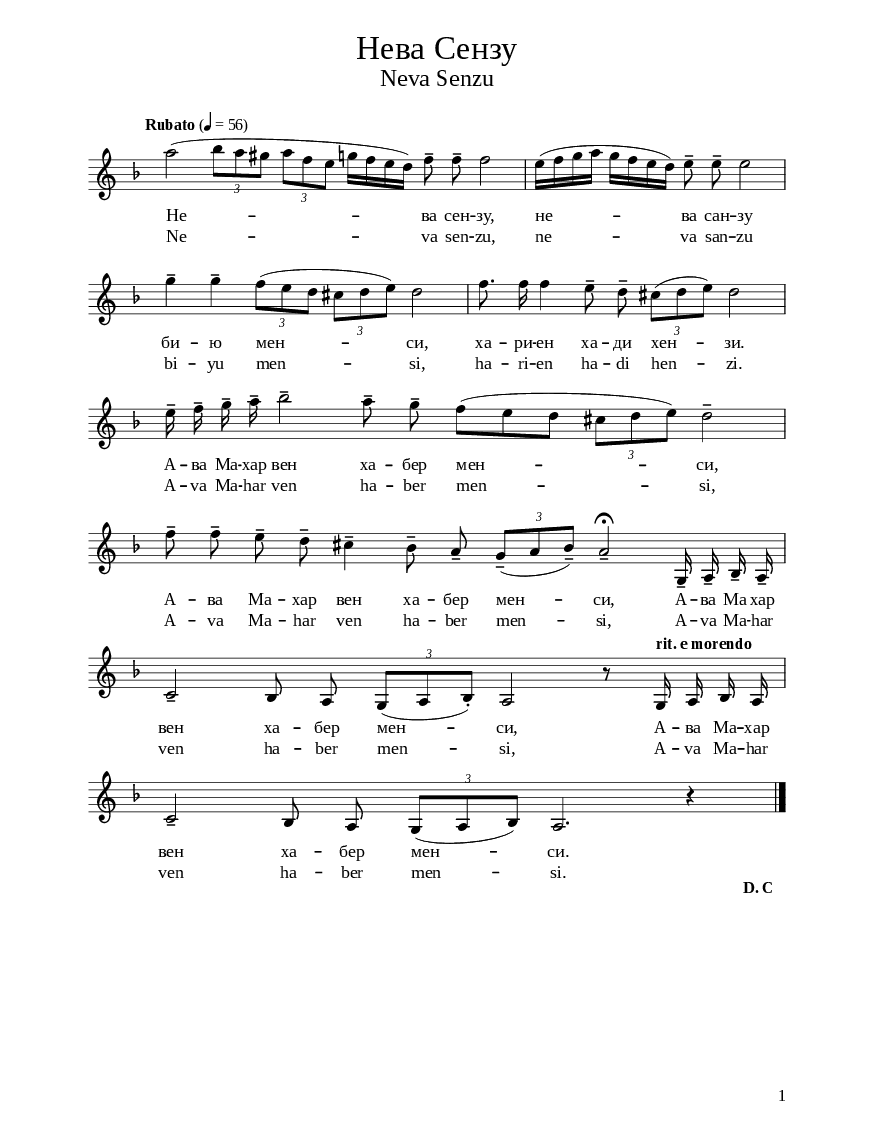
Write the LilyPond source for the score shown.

\version "2.24.0"

% include paper part and global functions
\include "include/globals.ily"

\bookpart {
  \label #'ref091
  \tocItem \markup "Нева Сензу - Neva Senzu"
  \include "include/bookpart-paper.ily"
  \score {
    \include "include/score-layout.ily"

    \new Voice \absolute {
      \clef treble
      \key d \minor
      \tempoFunc "Rubato" 4 "56"
      \autoBeamOn

      \omit Score.TimeSignature
      \cadenzaOn % allows custom bar lines
      \autoBeamOff
      a''2 ( \tuplet 3/2 { bes''8 [a'' gis''8] } \tuplet 3/2 { a''8 [f'' e''8] } g''16 [f'' e'' d''] )  f''8--  f''-- f''2 \bar "|" e''16 ( [f'' g'' a''] g''[ f'' e'' d''] ) e''8-- e''-- e''2 \bar "|" \break

      \time 7/4 g''4-- g''-- \tuplet 3/2 { f''8 ([e'' d''8]  } \tuplet 3/2 {cis''8 [d'' e''8] })   d''2 \bar "|" f''8. f''16 f''4 e''8-- d''-- \tuplet 3/2 {cis''!8 [( d'' e''8 )] } d''2 \bar "|" \break

      e''16-- f''16-- g''16-- a''-- bes''2-- a''8-- g''8--  f''8 ( [e''8 d''8] \tuplet 3/2 { cis''!8 [d''8 e''8] ) } d''2-- \bar "|" \break

      f''8-- f''-- e''-- d''-- cis''!4-- bes'8-- a'8-- \tuplet 3/2 {g'8-- ( [a' bes'--])} a'2--  \fermata  g16-- a-- bes--  a-- \bar "|" \break

      c'2-- bes8 a8 \tuplet 3/2 {g [( a bes-. )] } a2 r8 \tempo "rit. e morendo" g16 a bes  a \bar "|" \break

      c'2-- bes8 a8  \tuplet 3/2 {g [(a bes )]}  a2.  r4 \bar "|."


    }



    \addlyrics {
      Не -- ва сен -- зу,
      не -- ва сан -- зу би -- ю мен -- си,
      ха -- ри -- ен ха -- ди хен -- зи.
      А -- ва Ма -- хар вен ха -- бер мен -- си,
      А -- ва Ма -- хар вен ха -- бер мен -- си,
      А -- ва Ма -- хар вен ха -- бер мен -- си,
      А -- ва Ма -- хар вен ха -- бер мен -- си.

    }

    \addlyrics {
      Ne -- va sen -- zu,
      ne -- va san -- zu bi -- yu men -- si,
      ha -- ri -- en ha -- di hen -- zi.
      A -- va Ma -- har ven ha -- ber men -- si,
      A -- va Ma -- har ven ha -- ber men -- si,
      A -- va Ma -- har ven ha -- ber men -- si,
      A -- va Ma -- har ven ha -- ber men -- si.

    }

    \header {
      title = \titleFunc "Нева Сензу" "Neva Senzu"
    }

    \midi{}

  } % score

\markup \dc-one "D. C"
  % include foreign translation(s) of the song
  %\include "lyrics_de/000_empty_template_lyrics_de.ly"

} % bookpart
